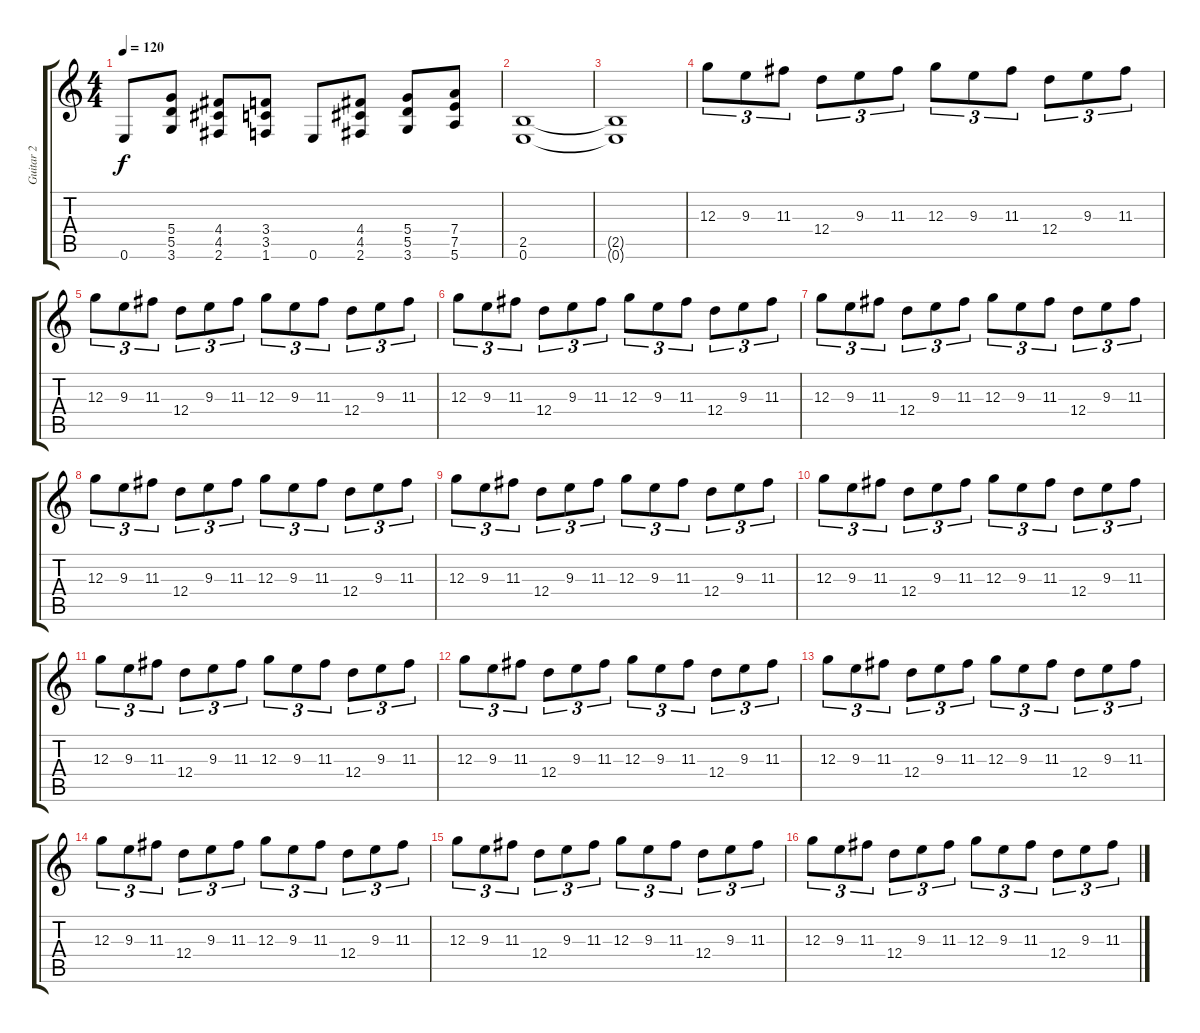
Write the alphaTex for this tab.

\track ("Guitar 2" "Guitar 2") {instrument distortionguitar}
\staff {score tabs}
\tuning (E4 B3 G3 D3 A2 E2) {hide}
\ts (4 4)
\tempo 120
\clef g2
\ks c
0.6.8{dy f} (5.4 5.5 3.6).8 (4.4 4.5 2.6).8 (3.4 3.5 1.6).8 0.6.8 (4.4 4.5 2.6).8 (5.4 5.5 3.6).8 (7.4 7.5 5.6).8 |
(2.5 0.6).1 |
(2.5{t} 0.6{t}).1 |
12.3.8{tu (3 2)} 9.3.8{tu (3 2)} 11.3.8{tu (3 2)} 12.4.8{tu (3 2)} 9.3.8{tu (3 2)} 11.3.8{tu (3 2)} 12.3.8{tu (3 2)} 9.3.8{tu (3 2)} 11.3.8{tu (3 2)} 12.4.8{tu (3 2)} 9.3.8{tu (3 2)} 11.3.8{tu (3 2)} |
12.3.8{tu (3 2)} 9.3.8{tu (3 2)} 11.3.8{tu (3 2)} 12.4.8{tu (3 2)} 9.3.8{tu (3 2)} 11.3.8{tu (3 2)} 12.3.8{tu (3 2)} 9.3.8{tu (3 2)} 11.3.8{tu (3 2)} 12.4.8{tu (3 2)} 9.3.8{tu (3 2)} 11.3.8{tu (3 2)} |
12.3.8{tu (3 2)} 9.3.8{tu (3 2)} 11.3.8{tu (3 2)} 12.4.8{tu (3 2)} 9.3.8{tu (3 2)} 11.3.8{tu (3 2)} 12.3.8{tu (3 2)} 9.3.8{tu (3 2)} 11.3.8{tu (3 2)} 12.4.8{tu (3 2)} 9.3.8{tu (3 2)} 11.3.8{tu (3 2)} |
12.3.8{tu (3 2)} 9.3.8{tu (3 2)} 11.3.8{tu (3 2)} 12.4.8{tu (3 2)} 9.3.8{tu (3 2)} 11.3.8{tu (3 2)} 12.3.8{tu (3 2)} 9.3.8{tu (3 2)} 11.3.8{tu (3 2)} 12.4.8{tu (3 2)} 9.3.8{tu (3 2)} 11.3.8{tu (3 2)} |
12.3.8{tu (3 2)} 9.3.8{tu (3 2)} 11.3.8{tu (3 2)} 12.4.8{tu (3 2)} 9.3.8{tu (3 2)} 11.3.8{tu (3 2)} 12.3.8{tu (3 2)} 9.3.8{tu (3 2)} 11.3.8{tu (3 2)} 12.4.8{tu (3 2)} 9.3.8{tu (3 2)} 11.3.8{tu (3 2)} |
12.3.8{tu (3 2)} 9.3.8{tu (3 2)} 11.3.8{tu (3 2)} 12.4.8{tu (3 2)} 9.3.8{tu (3 2)} 11.3.8{tu (3 2)} 12.3.8{tu (3 2)} 9.3.8{tu (3 2)} 11.3.8{tu (3 2)} 12.4.8{tu (3 2)} 9.3.8{tu (3 2)} 11.3.8{tu (3 2)} |
12.3.8{tu (3 2)} 9.3.8{tu (3 2)} 11.3.8{tu (3 2)} 12.4.8{tu (3 2)} 9.3.8{tu (3 2)} 11.3.8{tu (3 2)} 12.3.8{tu (3 2)} 9.3.8{tu (3 2)} 11.3.8{tu (3 2)} 12.4.8{tu (3 2)} 9.3.8{tu (3 2)} 11.3.8{tu (3 2)} |
12.3.8{tu (3 2)} 9.3.8{tu (3 2)} 11.3.8{tu (3 2)} 12.4.8{tu (3 2)} 9.3.8{tu (3 2)} 11.3.8{tu (3 2)} 12.3.8{tu (3 2)} 9.3.8{tu (3 2)} 11.3.8{tu (3 2)} 12.4.8{tu (3 2)} 9.3.8{tu (3 2)} 11.3.8{tu (3 2)} |
12.3.8{tu (3 2)} 9.3.8{tu (3 2)} 11.3.8{tu (3 2)} 12.4.8{tu (3 2)} 9.3.8{tu (3 2)} 11.3.8{tu (3 2)} 12.3.8{tu (3 2)} 9.3.8{tu (3 2)} 11.3.8{tu (3 2)} 12.4.8{tu (3 2)} 9.3.8{tu (3 2)} 11.3.8{tu (3 2)} |
12.3.8{tu (3 2)} 9.3.8{tu (3 2)} 11.3.8{tu (3 2)} 12.4.8{tu (3 2)} 9.3.8{tu (3 2)} 11.3.8{tu (3 2)} 12.3.8{tu (3 2)} 9.3.8{tu (3 2)} 11.3.8{tu (3 2)} 12.4.8{tu (3 2)} 9.3.8{tu (3 2)} 11.3.8{tu (3 2)} |
12.3.8{tu (3 2)} 9.3.8{tu (3 2)} 11.3.8{tu (3 2)} 12.4.8{tu (3 2)} 9.3.8{tu (3 2)} 11.3.8{tu (3 2)} 12.3.8{tu (3 2)} 9.3.8{tu (3 2)} 11.3.8{tu (3 2)} 12.4.8{tu (3 2)} 9.3.8{tu (3 2)} 11.3.8{tu (3 2)} |
12.3.8{tu (3 2)} 9.3.8{tu (3 2)} 11.3.8{tu (3 2)} 12.4.8{tu (3 2)} 9.3.8{tu (3 2)} 11.3.8{tu (3 2)} 12.3.8{tu (3 2)} 9.3.8{tu (3 2)} 11.3.8{tu (3 2)} 12.4.8{tu (3 2)} 9.3.8{tu (3 2)} 11.3.8{tu (3 2)} |
12.3.8{tu (3 2)} 9.3.8{tu (3 2)} 11.3.8{tu (3 2)} 12.4.8{tu (3 2)} 9.3.8{tu (3 2)} 11.3.8{tu (3 2)} 12.3.8{tu (3 2)} 9.3.8{tu (3 2)} 11.3.8{tu (3 2)} 12.4.8{tu (3 2)} 9.3.8{tu (3 2)} 11.3.8{tu (3 2)}
